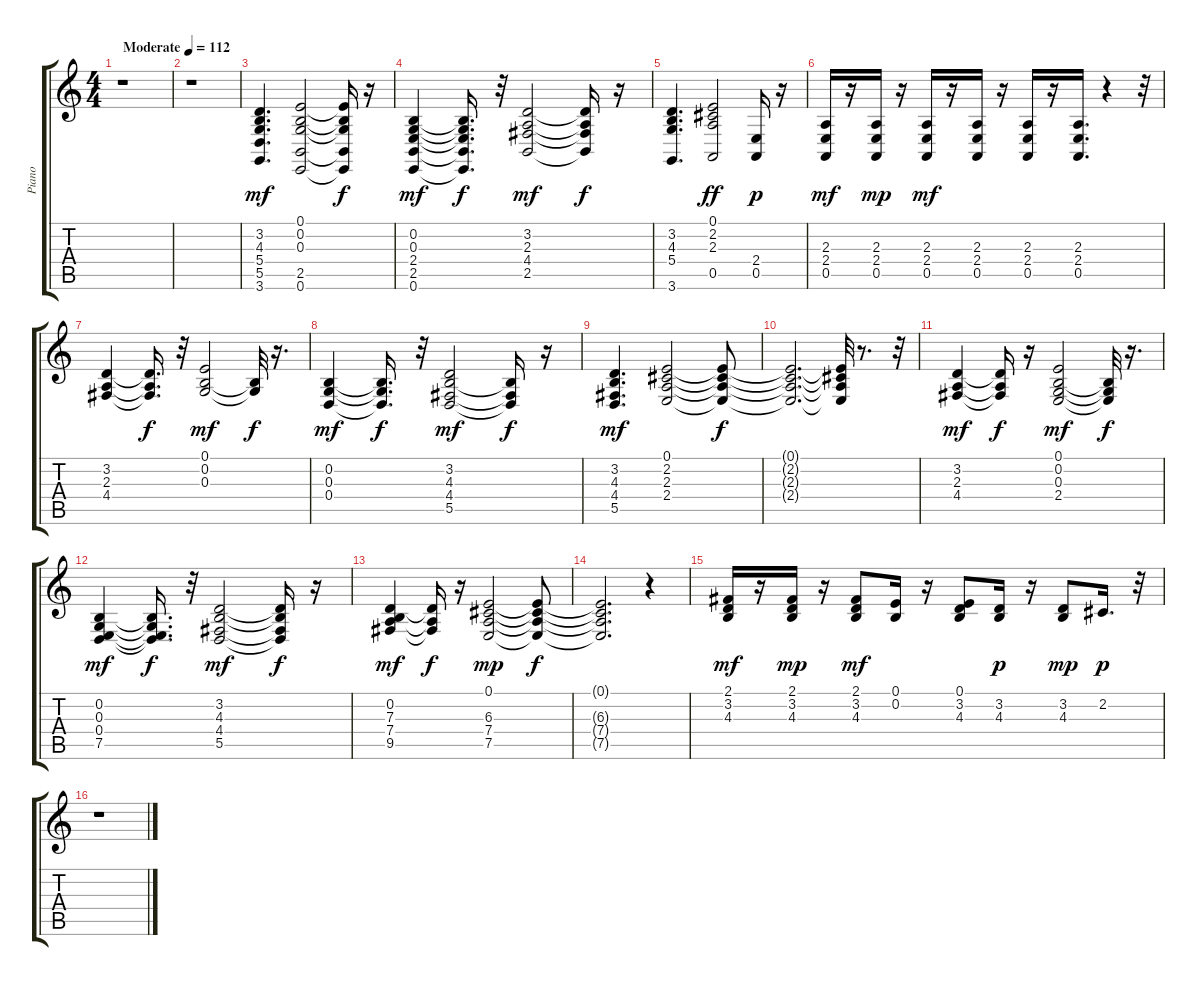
\track ("Piano" "Piano") {instrument brightacousticpiano}
\staff {score tabs}
\tuning (E4 B3 G3 D3 A2 E2) {hide}
\ts (4 4)
\tempo (112 "Moderate")
\clef g2
\ks c
r.1{dy mf instrument brightacousticpiano} |
r.1 |
(3.2 4.3 5.4 5.5 3.6).4{d} (0.1 0.2 0.3 2.5 0.6).2 (0.1{t} 0.2{t} 0.3{t} 2.5{t} 0.6{t}).16{dy f} r.16 |
(0.2 0.3 2.4 2.5 0.6).4{dy mf} (0.2{t} 0.3{t} 2.4{t} 2.5{t} 0.6{t}).16{d dy f} r.32 (3.2 2.3 4.4 2.5).2{dy mf} (3.2{t} 2.3{t} 4.4{t} 2.5{t}).16{dy f} r.16 |
(3.2 4.3 5.4 3.6).4{d} (0.1 2.2 2.3 0.5).2{dy ff} (2.4 0.5).16{dy p} r.16 |
(2.3 2.4 0.5).16{dy mf} r.16 (2.3 2.4 0.5).16{dy mp} r.16 (2.3 2.4 0.5).16{dy mf} r.16 (2.3 2.4 0.5).16 r.16 (2.3 2.4 0.5).16 r.16 (2.3 2.4 0.5).16{d} r.4 r.32 |
(3.2 2.3 4.4).4 (3.2{t} 2.3{t} 4.4{t}).16{d dy f} r.32 (0.1 0.2 0.3).2{dy mf} (0.2{t} 0.3{t}).32{dy f} r.16{d} |
(0.2 0.3 0.4).4{dy mf} (0.2{t} 0.3{t} 0.4{t}).16{d dy f} r.32 (3.2 4.3 4.4 5.5).2{dy mf} (4.3{t} 4.4{t} 5.5{t}).16{dy f} r.16 |
(3.2 4.3 4.4 5.5).4{d dy mf} (0.1 2.2 2.3 2.4).2 (0.1{t} 2.2{t} 2.3{t} 2.4{t}).8{dy f} |
(0.1{t} 2.2{t} 2.3{t} 2.4{t}).2{d} (0.1{t} 2.2{t} 2.3{t} 2.4{t}).32 r.8{d} r.32 |
(3.2 2.3 4.4).4{dy mf} (3.2{t} 2.3{t} 4.4{t}).16{dy f} r.16 (0.1 0.2 0.3 2.4).2{dy mf} (0.2{t} 0.3{t} 2.4{t}).32{dy f} r.16{d} |
(0.2 0.3 0.4 7.5).4{dy mf} (0.2{t} 0.3{t} 0.4{t} 7.5{t}).16{d dy f} r.32 (3.2 4.3 4.4 5.5).2{dy mf} (3.2{t} 4.3{t} 4.4{t} 5.5{t}).16{dy f} r.16 |
(0.2 7.3 7.4 9.5).4{dy mf} (7.3{t} 7.4{t} 9.5{t}).16{dy f} r.16 (0.1 6.3 7.4 7.5).2{dy mp} (0.1{t} 6.3{t} 7.4{t} 7.5{t}).8{dy f} |
(0.1{t} 6.3{t} 7.4{t} 7.5{t}).2{d} r.4 |
(2.1 3.2 4.3).16{dy mf} r.16 (2.1 3.2 4.3).16{dy mp} r.16 (2.1 3.2 4.3).8{dy mf} (0.1 0.2).16 r.16 (0.1 3.2 4.3).8 (3.2 4.3).16{dy p} r.16 (3.2 4.3).8{dy mp} 2.2.16{d dy p} r.32 |
r.1
